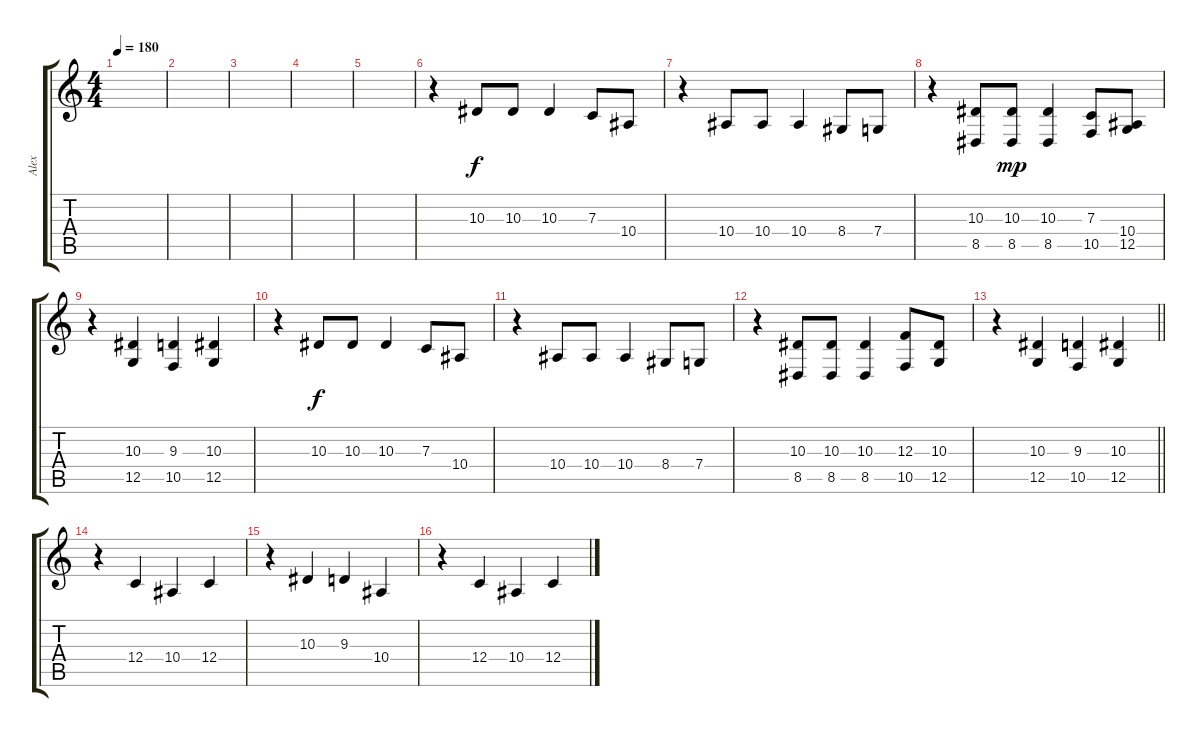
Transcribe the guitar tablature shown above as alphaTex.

\track ("Alex" "Alex") {instrument lead2sawtooth}
\staff {score tabs}
\tuning (D4 A3 F3 C3 G2 C2) {hide}
\ts (4 4)
\tempo 180
\clef g2
\ks c
|
|
|
|
|
r.4 10.3.8 10.3.8 10.3.4 7.3.8 10.4.8 |
r.4 10.4.8 10.4.8 10.4.4 8.4.8 7.4.8 |
r.4 (10.3 8.5).8 (10.3 8.5).8{dy mp} (10.3 8.5).4 (7.3 10.5).8 (10.4 12.5).8 |
r.4 (10.3 12.5).4 (9.3 10.5).4 (10.3 12.5).4 |
r.4 10.3.8{dy f} 10.3.8 10.3.4 7.3.8 10.4.8 |
r.4 10.4.8 10.4.8 10.4.4 8.4.8 7.4.8 |
r.4 (10.3 8.5).8 (10.3 8.5).8 (10.3 8.5).4 (12.3 10.5).8 (10.3 12.5).8 |
\barLineRight lightlight
r.4 (10.3 12.5).4 (9.3 10.5).4 (10.3 12.5).4 |
\section ("" "")
r.4 12.4.4 10.4.4 12.4.4 |
r.4 10.3.4 9.3.4 10.4.4 |
r.4 12.4.4 10.4.4 12.4.4
